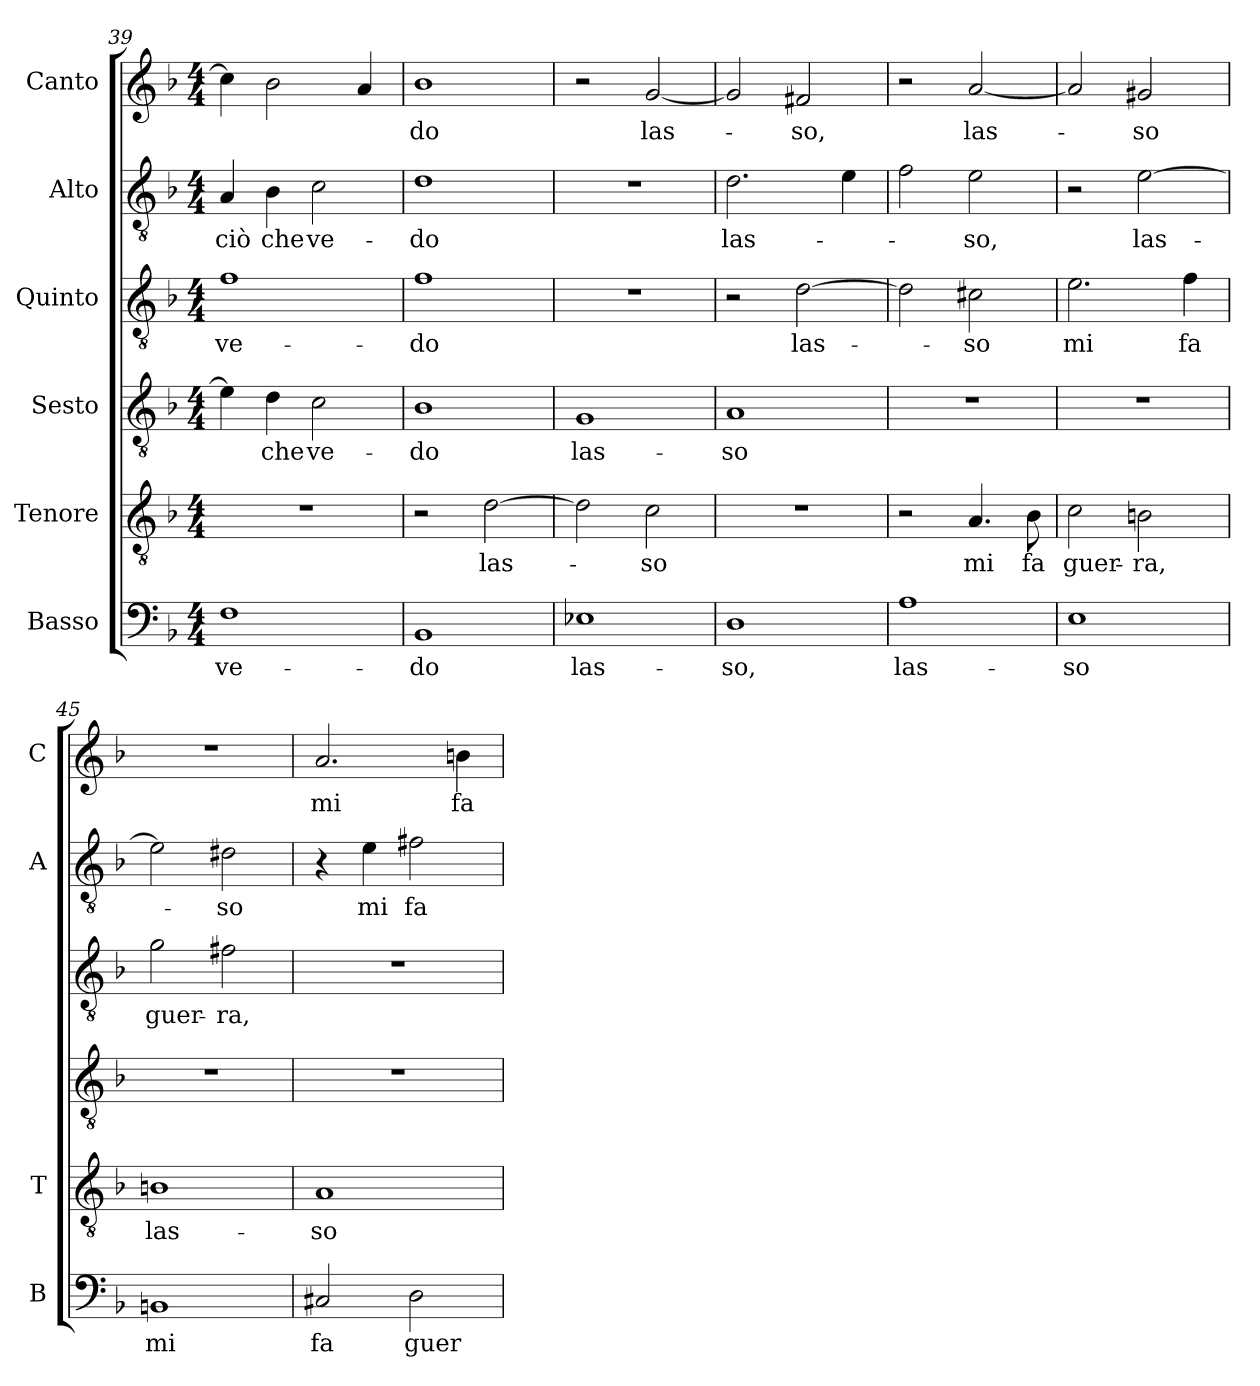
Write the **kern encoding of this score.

**kern	**text	**kern	**text	**kern	**text	**kern	**text	**kern	**text	**kern	**text
*part6	*part6	*part5	*part5	*part4	*part4	*part3	*part3	*part2	*part2	*part1	*part1
*staff6	*staff6	*staff5	*staff5	*staff4	*staff4	*staff3	*staff3	*staff2	*staff2	*staff1	*staff1
*I"Basso	*	*I"Tenore	*	*I"Sesto	*	*I"Quinto	*	*I"Alto	*	*I"Canto	*
*I'B	*	*I'T	*	*	*	*	*	*I'A	*	*I'C	*
*clefF4	*	*clefGv2	*	*clefGv2	*	*clefGv2	*	*clefGv2	*	*clefG2	*
*k[b-]	*	*k[b-]	*	*k[b-]	*	*k[b-]	*	*k[b-]	*	*k[b-]	*
*F:	*	*F:	*	*F:	*	*F:	*	*F:	*	*F:	*
*M4/4	*	*M4/4	*	*M4/4	*	*M4/4	*	*M4/4	*	*M4/4	*
=39	=39	=39	=39	=39	=39	=39	=39	=39	=39	=39	=39
!	!LO:LY:b	!	!	!	!	!	!	!	!	!	!
!	!	!	!	!	!	!	!LO:LY:b	!	!	!	!
!	!	!	!	!	!	!	!	!	!LO:LY:b	!	!
1F	ve-	1r	.	4e-\]	.	1f	ve-	4A/	ciò	4cc\]	.
!	!	!	!	!	!LO:LY:b	!	!	!	!	!	!
!	!	!	!	!	!	!	!	!	!LO:LY:b	!	!
.	.	.	.	4d\	che	.	.	4B-\	che	2b-\	.
!	!	!	!	!	!LO:LY:b	!	!	!	!	!	!
!	!	!	!	!	!	!	!	!	!LO:LY:b	!	!
.	.	.	.	2c\	ve-	.	.	2c\	ve-	.	.
.	.	.	.	.	.	.	.	.	.	4a/	.
=40	=40	=40	=40	=40	=40	=40	=40	=40	=40	=40	=40
!	!LO:LY:b	!	!	!	!	!	!	!	!	!	!
!	!	!	!	!	!LO:LY:b	!	!	!	!	!	!
!	!	!	!	!	!	!	!LO:LY:b	!	!	!	!
!	!	!	!	!	!	!	!	!	!LO:LY:b	!	!
!	!	!	!	!	!	!	!	!	!	!	!LO:LY:b
1BB-	-do	2r	.	1B-	-do	1f	-do	1d	-do	1b-	-do
!	!	!	!LO:LY:b	!	!	!	!	!	!	!	!
.	.	[2d\	las-	.	.	.	.	.	.	.	.
=41	=41	=41	=41	=41	=41	=41	=41	=41	=41	=41	=41
!	!LO:LY:b	!	!	!	!	!	!	!	!	!	!
!	!	!	!	!	!LO:LY:b	!	!	!	!	!	!
1E-X	las-	2d\]	.	1G	las-	1r	.	1r	.	2r	.
!	!	!	!LO:LY:b	!	!	!	!	!	!	!	!
!	!	!	!	!	!	!	!	!	!	!	!LO:LY:b
.	.	2c\	-so	.	.	.	.	.	.	[2g/	las-
=42	=42	=42	=42	=42	=42	=42	=42	=42	=42	=42	=42
!	!LO:LY:b	!	!	!	!	!	!	!	!	!	!
!	!	!	!	!	!LO:LY:b	!	!	!	!	!	!
!	!	!	!	!	!	!	!	!	!LO:LY:b	!	!
1D	-so,	1r	.	1A	-so	2r	.	2.d\	las-	2g/]	.
!	!	!	!	!	!	!	!LO:LY:b	!	!	!	!
!	!	!	!	!	!	!	!	!	!	!	!LO:LY:b
.	.	.	.	.	.	[2d\	las-	.	.	2f#X/	-so,
.	.	.	.	.	.	.	.	4e\	.	.	.
=43	=43	=43	=43	=43	=43	=43	=43	=43	=43	=43	=43
!	!LO:LY:b	!	!	!	!	!	!	!	!	!	!
1A	las-	2r	.	1r	.	2d\]	.	2f\	.	2r	.
!	!	!	!LO:LY:b	!	!	!	!	!	!	!	!
!	!	!	!	!	!	!	!LO:LY:b	!	!	!	!
!	!	!	!	!	!	!	!	!	!LO:LY:b	!	!
!	!	!	!	!	!	!	!	!	!	!	!LO:LY:b
.	.	4.A/	mi	.	.	2c#X\	-so	2e\	-so,	[2a/	las-
!	!	!	!LO:LY:b	!	!	!	!	!	!	!	!
.	.	8B-\	fa	.	.	.	.	.	.	.	.
=44	=44	=44	=44	=44	=44	=44	=44	=44	=44	=44	=44
!	!LO:LY:b	!	!	!	!	!	!	!	!	!	!
!	!	!	!LO:LY:b	!	!	!	!	!	!	!	!
!	!	!	!	!	!	!	!LO:LY:b	!	!	!	!
1E	-so	2c\	guer-	1r	.	2.e\	mi	2r	.	2a/]	.
!	!	!	!LO:LY:b	!	!	!	!	!	!	!	!
!	!	!	!	!	!	!	!	!	!LO:LY:b	!	!
!	!	!	!	!	!	!	!	!	!	!	!LO:LY:b
.	.	2Bn\	-ra,	.	.	.	.	[2e\	las-	2g#X/	-so
!	!	!	!	!	!	!	!LO:LY:b	!	!	!	!
.	.	.	.	.	.	4f\	fa	.	.	.	.
=45	=45	=45	=45	=45	=45	=45	=45	=45	=45	=45	=45
!	!LO:LY:b	!	!	!	!	!	!	!	!	!	!
!	!	!	!LO:LY:b	!	!	!	!	!	!	!	!
!	!	!	!	!	!	!	!LO:LY:b	!	!	!	!
1BBn	mi	1Bn	las-	1r	.	2g\	guer-	2e\]	.	1r	.
!	!	!	!	!	!	!	!LO:LY:b	!	!	!	!
!	!	!	!	!	!	!	!	!	!LO:LY:b	!	!
.	.	.	.	.	.	2f#X\	-ra,	2d#X\	-so	.	.
=46	=46	=46	=46	=46	=46	=46	=46	=46	=46	=46	=46
!	!LO:LY:b	!	!	!	!	!	!	!	!	!	!
!	!	!	!LO:LY:b	!	!	!	!	!	!	!	!
!	!	!	!	!	!	!	!	!	!	!	!LO:LY:b
2C#X/	fa	1A	-so	1r	.	1r	.	4r	.	2.a/	mi
!	!	!	!	!	!	!	!	!	!LO:LY:b	!	!
.	.	.	.	.	.	.	.	4e\	mi	.	.
!	!LO:LY:b	!	!	!	!	!	!	!	!	!	!
!	!	!	!	!	!	!	!	!	!LO:LY:b	!	!
2D\	guer-	.	.	.	.	.	.	2f#X\	fa	.	.
!	!	!	!	!	!	!	!	!	!	!	!LO:LY:b
.	.	.	.	.	.	.	.	.	.	4bn\	fa
=	=	=	=	=	=	=	=	=	=	=	=
*-	*-	*-	*-	*-	*-	*-	*-	*-	*-	*-	*-
